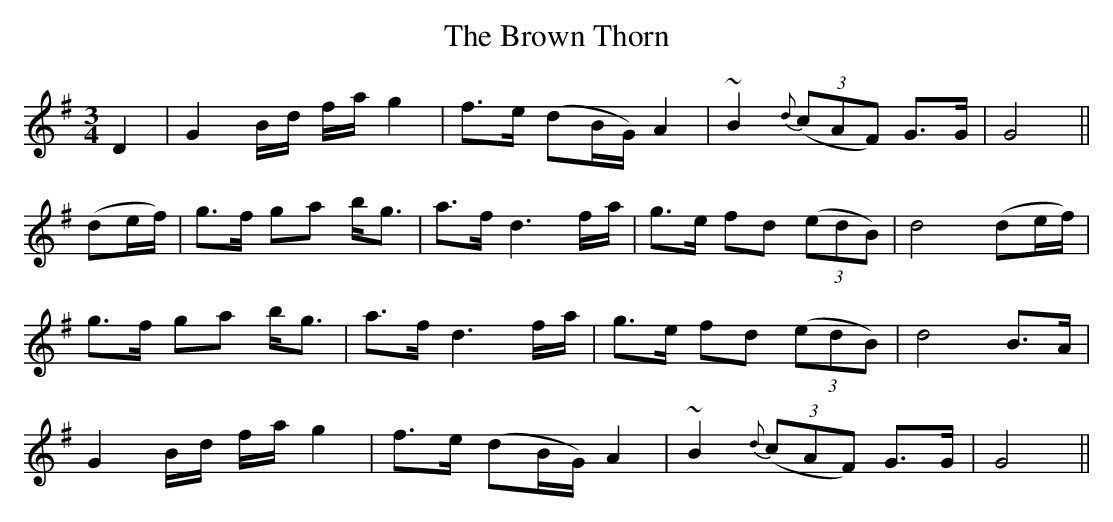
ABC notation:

X:1
T: The Brown Thorn
M: 3/4
L: 1/8
K: G
D2 | G2 B/2-d/2 f/2-a/2 g2 | f>e (dB/2G/2) A2 | ~B2 {d}(3(cAF) G>G | G4 ||
(de/2f/2) | g>-f ga b-<g | a>-f d3 f/2-a/2 | g>e fd (3(edB) | d4 (de/2f/2) |
g>-f ga b-<g | a>f d3 f/2-a/2 | g>e fd (3(edB) | d4 B>-A |
G2 B/2-d/2 f/2-a/2 g2 | f>e (dB/2G/2) A2 | ~B2 {d}(3(cAF) G>G | G4 ||
